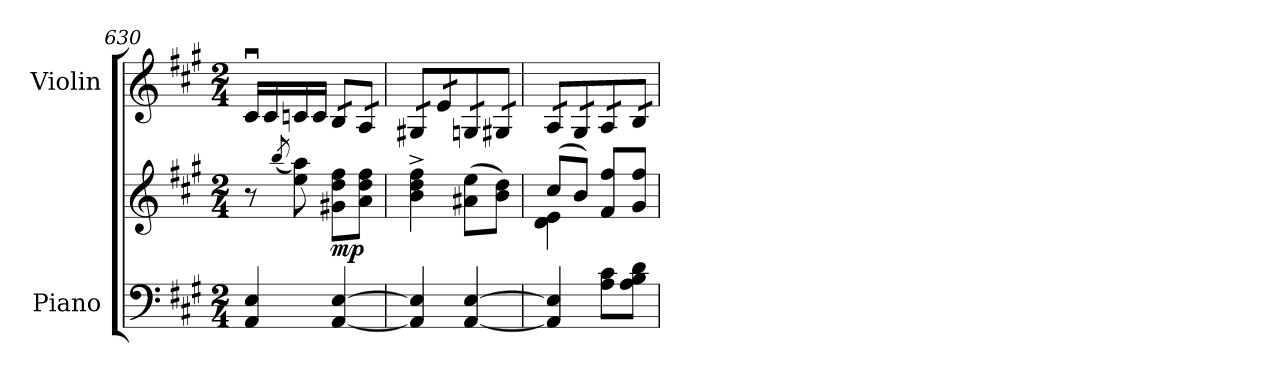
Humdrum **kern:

**kern	**kern	**dynam	**kern
*part2	*part2	*part2	*part1
*staff3	*staff2	*staff2/3	*staff1
*I"Piano	*	*	*I"Violin
*I'Pno.	*	*	*I'Vln.
*clefF4	*clefG2	*	*clefG2
*k[f#c#g#]	*k[f#c#g#]	*	*k[f#c#g#]
*M2/4	*M2/4	*	*M2/4
=630	=630	=630	=630
4AA/ 4E/	8r	.	16c#u/LL
.	.	.	16c#/
.	(>8qbb/	.	.
.	8ee\ 8aa\)	.	16cn/
.	.	.	16c/JJ
!	!	!LO:DY:b	!
*	*	*	*tremolo
[4AA/ [4E/	8g#X\ 8dd\ 8ff#\L	mp	16B/LL
.	.	.	16B/
.	8a\ 8dd\ 8ff#\J	.	16A/
.	.	.	16A/JJ
=631	=631	=631	=631
4AA/] 4E/]	4b\^ 4dd\^ 4ff#\^	.	16G#X/LL
.	.	.	16G#X/
.	.	.	16e/
.	.	.	16e/
[4AA/ [4E/	(8a#X\ 8ee\L	.	16Gn/
.	.	.	16Gn/
.	8b\ 8dd\J)	.	16G#X/
.	.	.	16G#X/JJ
=632	=632	=632	=632
*	*^	*	*
4AA/] 4E/]	(8cc#/L	4d\ 4e\	.	16A/LL
.	.	.	.	16A/
.	8b/J)	.	.	16G#/
.	.	.	.	16G#/
8A\ 8c#\L	8f#/ 8ff#/L	4ryy	.	16A/
.	.	.	.	16A/
8A\ 8B\ 8d\J	8g#/ 8ff#/J	.	.	16B/
.	.	.	.	16B/JJ
*	*	*	*	*Xtremolo
*	*v	*v	*	*
=	=	=	=
*-	*-	*-	*-
